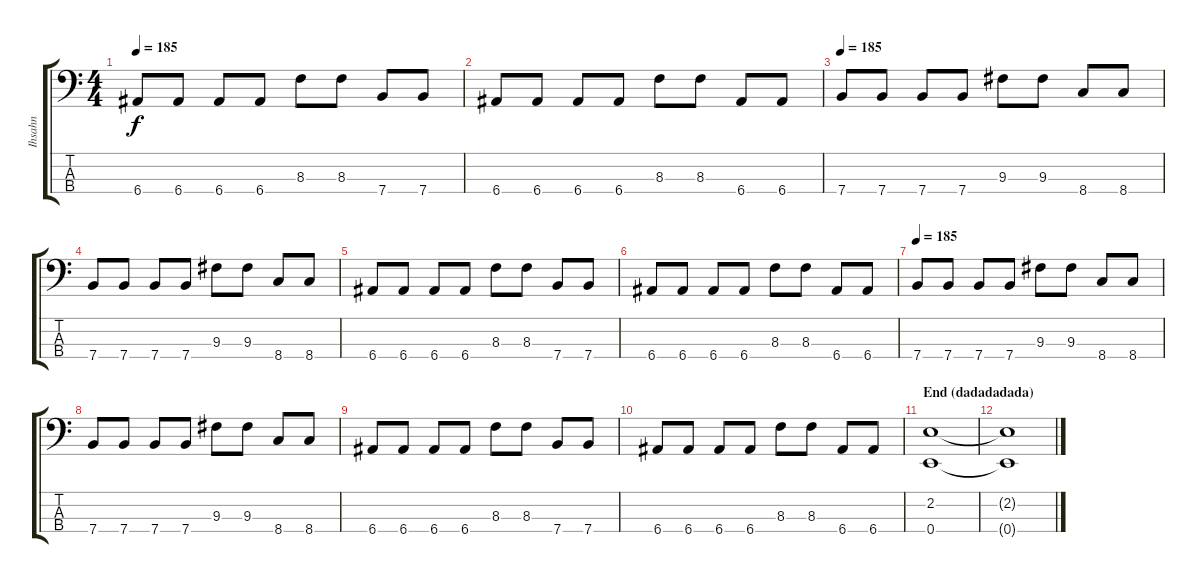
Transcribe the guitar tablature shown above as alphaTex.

\track ("Ihsahn" "Ihsahn") {instrument electricbassfinger}
\staff {score tabs}
\tuning (G2 D2 A1 E1) {hide}
\ts (4 4)
\tempo 185
\clef f4
\ks c
6.4.8{dy f} 6.4.8 6.4.8 6.4.8 8.3.8 8.3.8 7.4.8 7.4.8 |
6.4.8 6.4.8 6.4.8 6.4.8 8.3.8 8.3.8 6.4.8 6.4.8 |
\tempo 185
7.4.8 7.4.8 7.4.8 7.4.8 9.3.8 9.3.8 8.4.8 8.4.8 |
7.4.8 7.4.8 7.4.8 7.4.8 9.3.8 9.3.8 8.4.8 8.4.8 |
6.4.8 6.4.8 6.4.8 6.4.8 8.3.8 8.3.8 7.4.8 7.4.8 |
6.4.8 6.4.8 6.4.8 6.4.8 8.3.8 8.3.8 6.4.8 6.4.8 |
\tempo 185
7.4.8 7.4.8 7.4.8 7.4.8 9.3.8 9.3.8 8.4.8 8.4.8 |
7.4.8 7.4.8 7.4.8 7.4.8 9.3.8 9.3.8 8.4.8 8.4.8 |
6.4.8 6.4.8 6.4.8 6.4.8 8.3.8 8.3.8 7.4.8 7.4.8 |
6.4.8 6.4.8 6.4.8 6.4.8 8.3.8 8.3.8 6.4.8 6.4.8 |
\section ("" "End (dadadadada)")
(2.2 0.4).1 |
(2.2{t} 0.4{t}).1
